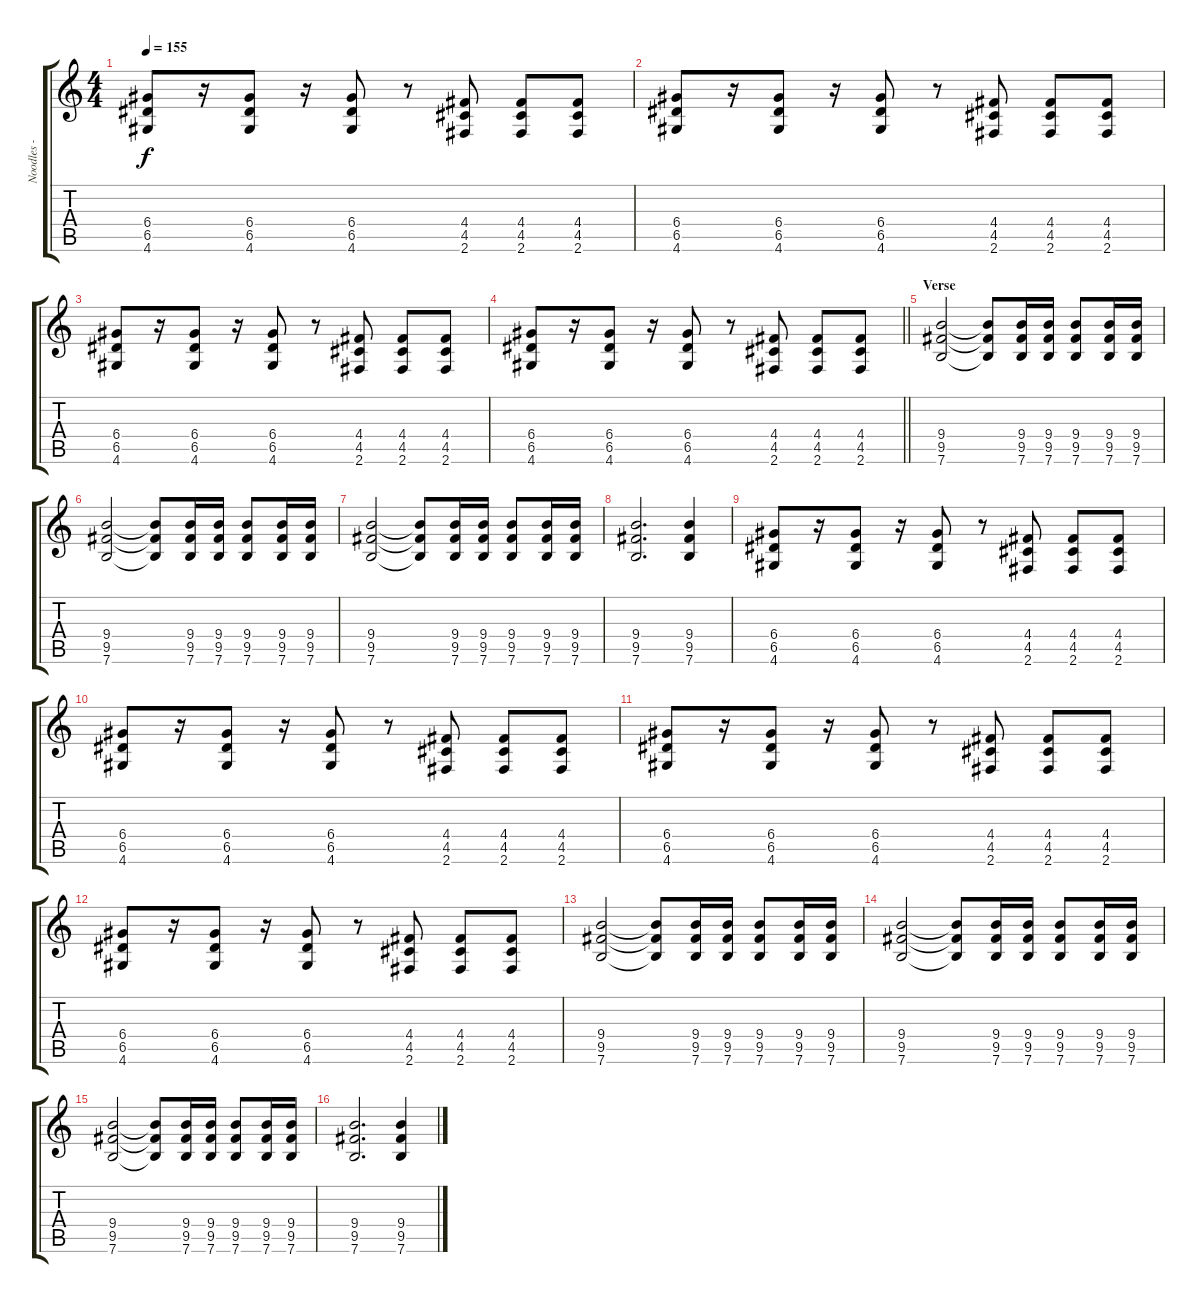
\track ("Noodles - Guitar" "Noodles - ") {instrument distortionguitar}
\staff {score tabs}
\tuning (E4 B3 G3 D3 A2 E2) {hide}
\ts (4 4)
\tempo 155
\clef g2
\ks c
(6.4 6.5 4.6).8{dy f volume 15} r.16 (6.4 6.5 4.6).8 r.16 (6.4 6.5 4.6).8 r.8 (4.4 4.5 2.6).8 (4.4 4.5 2.6).8 (4.4 4.5 2.6).8 |
(6.4 6.5 4.6).8 r.16 (6.4 6.5 4.6).8 r.16 (6.4 6.5 4.6).8 r.8 (4.4 4.5 2.6).8 (4.4 4.5 2.6).8 (4.4 4.5 2.6).8 |
(6.4 6.5 4.6).8 r.16 (6.4 6.5 4.6).8 r.16 (6.4 6.5 4.6).8 r.8 (4.4 4.5 2.6).8 (4.4 4.5 2.6).8 (4.4 4.5 2.6).8 |
\barLineRight lightlight
(6.4 6.5 4.6).8 r.16 (6.4 6.5 4.6).8 r.16 (6.4 6.5 4.6).8 r.8 (4.4 4.5 2.6).8 (4.4 4.5 2.6).8 (4.4 4.5 2.6).8 |
\section ("" "Verse")
(9.4 9.5 7.6).2{volume 13} (9.4{t} 9.5{t} 7.6{t}).8 (9.4 9.5 7.6).16 (9.4 9.5 7.6).16 (9.4 9.5 7.6).8 (9.4 9.5 7.6).16 (9.4 9.5 7.6).16 |
(9.4 9.5 7.6).2 (9.4{t} 9.5{t} 7.6{t}).8 (9.4 9.5 7.6).16 (9.4 9.5 7.6).16 (9.4 9.5 7.6).8 (9.4 9.5 7.6).16 (9.4 9.5 7.6).16 |
(9.4 9.5 7.6).2 (9.4{t} 9.5{t} 7.6{t}).8 (9.4 9.5 7.6).16 (9.4 9.5 7.6).16 (9.4 9.5 7.6).8 (9.4 9.5 7.6).16 (9.4 9.5 7.6).16 |
(9.4 9.5 7.6).2{d} (9.4 9.5 7.6).4 |
(6.4 6.5 4.6).8{volume 15} r.16 (6.4 6.5 4.6).8 r.16 (6.4 6.5 4.6).8 r.8 (4.4 4.5 2.6).8 (4.4 4.5 2.6).8 (4.4 4.5 2.6).8 |
(6.4 6.5 4.6).8 r.16 (6.4 6.5 4.6).8 r.16 (6.4 6.5 4.6).8 r.8 (4.4 4.5 2.6).8 (4.4 4.5 2.6).8 (4.4 4.5 2.6).8 |
(6.4 6.5 4.6).8 r.16 (6.4 6.5 4.6).8 r.16 (6.4 6.5 4.6).8 r.8 (4.4 4.5 2.6).8 (4.4 4.5 2.6).8 (4.4 4.5 2.6).8 |
(6.4 6.5 4.6).8 r.16 (6.4 6.5 4.6).8 r.16 (6.4 6.5 4.6).8 r.8 (4.4 4.5 2.6).8 (4.4 4.5 2.6).8 (4.4 4.5 2.6).8 |
(9.4 9.5 7.6).2{volume 13} (9.4{t} 9.5{t} 7.6{t}).8 (9.4 9.5 7.6).16 (9.4 9.5 7.6).16 (9.4 9.5 7.6).8 (9.4 9.5 7.6).16 (9.4 9.5 7.6).16 |
(9.4 9.5 7.6).2 (9.4{t} 9.5{t} 7.6{t}).8 (9.4 9.5 7.6).16 (9.4 9.5 7.6).16 (9.4 9.5 7.6).8 (9.4 9.5 7.6).16 (9.4 9.5 7.6).16 |
(9.4 9.5 7.6).2 (9.4{t} 9.5{t} 7.6{t}).8 (9.4 9.5 7.6).16 (9.4 9.5 7.6).16 (9.4 9.5 7.6).8 (9.4 9.5 7.6).16 (9.4 9.5 7.6).16 |
(9.4 9.5 7.6).2{d} (9.4 9.5 7.6).4
